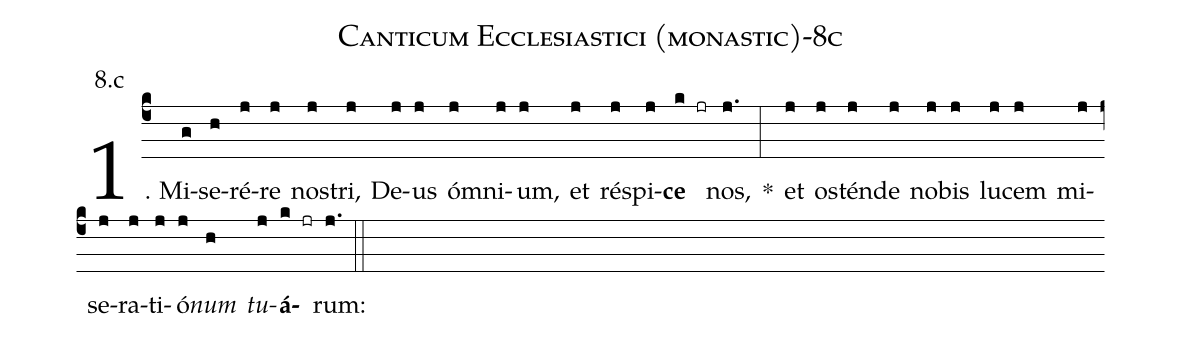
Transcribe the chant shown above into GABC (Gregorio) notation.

name: Canticum Ecclesiastici (monastic)-8c;
annotation: 8.c;
%%
(c4)1. Mi(g)se(h)ré(j)re(j) nos(j)tri,(j) De(j)us(j) óm(j)ni(j)um,(j) et(j) ré(j)spi(j)<b>ce</b>(k jr) nos,(j.) *(:) et(j) os(j)tén(j)de(j) no(j)bis(j) lu(j)cem(j) mi(j)se(j)ra(j)ti(j)ó(j)<i>num</i>(h) <i>tu</i>(j)<b>á</b>(k jr)rum:(j.) (::)
